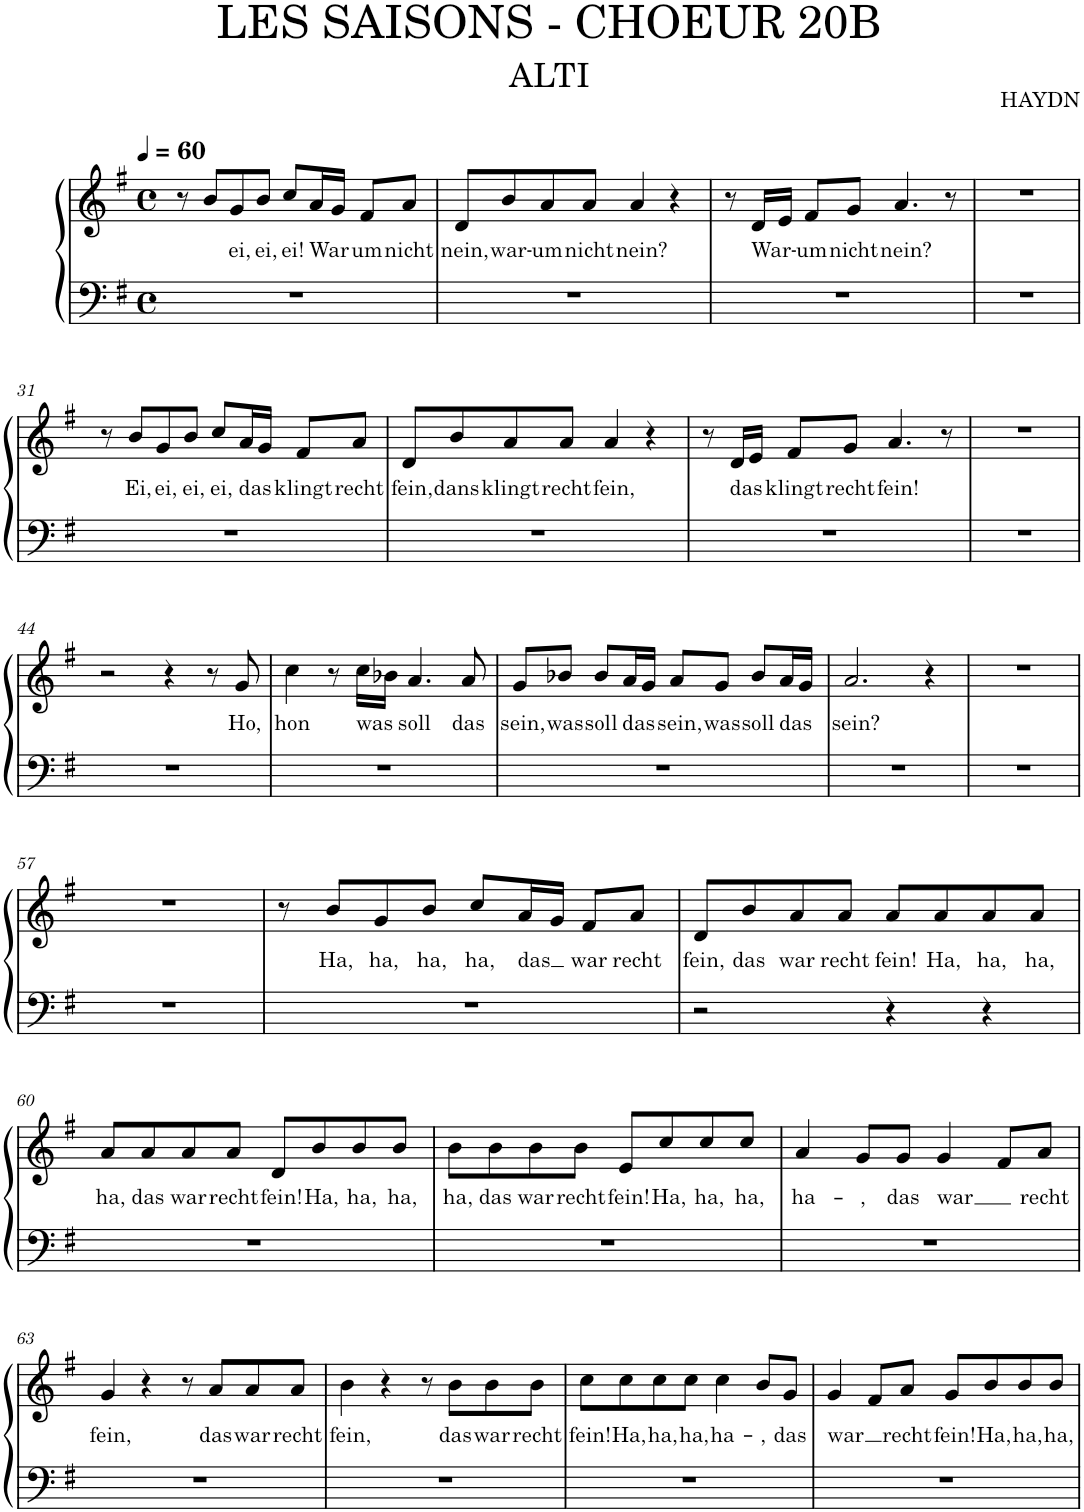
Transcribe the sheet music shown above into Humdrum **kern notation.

**kern	**kern	**text
*part1	*part1	*part1
*staff2	*staff1	*staff1
*I"Piano	*	*
*I'Pno.	*	*
*clefF4	*clefG2	*
*k[f#]	*k[f#]	*
*M4/4	*M4/4	*
*met(c)	*met(c)	*
*MM60	*MM60	*
=16	=16	=16
1r	8r	.
.	8b/L	.
!	!	!LO:LY:b
.	8g/	ei,
!	!	!LO:LY:b
.	8b/J	ei,
!	!	!LO:LY:b
.	8cc/L	ei!
!	!	!LO:LY:b
.	16a/L	War
.	16g/JJ	.
!	!	!LO:LY:b
.	8f#/L	um
!	!	!LO:LY:b
.	8a/J	nicht
=17	=17	=17
!	!	!LO:LY:b
1r	8d/L	nein,
!	!	!LO:LY:b
.	8b/	war-
!	!	!LO:LY:b
.	8a/	-um
!	!	!LO:LY:b
.	8a/J	nicht
!	!	!LO:LY:b
.	4a/	nein?
.	4r	.
=18	=18	=18
1r	8r	.
!	!	!LO:LY:b
.	16d/LL	War-
.	16e/JJ	.
!	!	!LO:LY:b
.	8f#/L	um
!	!	!LO:LY:b
.	8g/J	nicht
!	!	!LO:LY:b
.	4.a/	nein?
.	8r	.
=19	=19	=19
1r	1r	.
!!LO:LB:g=z
=31	=31	=31
1r	8r	.
!	!	!LO:LY:b
.	8b/L	Ei,
!	!	!LO:LY:b
.	8g/	ei,
!	!	!LO:LY:b
.	8b/J	ei,
!	!	!LO:LY:b
.	8cc/L	ei,
!	!	!LO:LY:b
.	16a/L	das
.	16g/JJ	.
!	!	!LO:LY:b
.	8f#/L	klingt
!	!	!LO:LY:b
.	8a/J	recht
=32	=32	=32
!	!	!LO:LY:b
1r	8d/L	fein,
!	!	!LO:LY:b
.	8b/	dans
!	!	!LO:LY:b
.	8a/	klingt
!	!	!LO:LY:b
.	8a/J	recht
!	!	!LO:LY:b
.	4a/	fein,
.	4r	.
=33	=33	=33
1r	8r	.
!	!	!LO:LY:b
.	16d/LL	das
.	16e/JJ	.
!	!	!LO:LY:b
.	8f#/L	klingt
!	!	!LO:LY:b
.	8g/J	recht
!	!	!LO:LY:b
.	4.a/	fein!
.	8r	.
=34	=34	=34
1r	1r	.
!!LO:LB:g=z
=44	=44	=44
1r	2r	.
.	4r	.
.	8r	.
!	!	!LO:LY:b
.	8g/	Ho,
=45	=45	=45
!	!	!LO:LY:b
1r	4cc\	hon
.	8r	.
!	!	!LO:LY:b
.	16cc\LL	was
.	16b-X\JJ	.
!	!	!LO:LY:b
.	4.a/	soll
!	!	!LO:LY:b
.	8a/	das
=46	=46	=46
!	!	!LO:LY:b
1r	8g/L	sein,
!	!	!LO:LY:b
.	8b-X/J	was
!	!	!LO:LY:b
.	8b-/L	soll
!	!	!LO:LY:b
.	16a/L	das
.	16g/JJ	.
!	!	!LO:LY:b
.	8a/L	sein,
!	!	!LO:LY:b
.	8g/J	was
!	!	!LO:LY:b
.	8b-/L	soll
!	!	!LO:LY:b
.	16a/L	das
.	16g/JJ	.
=47	=47	=47
!	!	!LO:LY:b
1r	2.a/	sein?
.	4r	.
=48	=48	=48
1r	1r	.
!!LO:LB:g=z
=57	=57	=57
1r	1r	.
=58	=58	=58
1r	8r	.
!	!	!LO:LY:b
.	8b/L	Ha,
!	!	!LO:LY:b
.	8g/	ha,
!	!	!LO:LY:b
.	8b/J	ha,
!	!	!LO:LY:b
.	8cc/L	ha,
!	!	!LO:LY:b
.	16a/L	das
.	16g/JJ	.
!	!	!LO:LY:b
.	8f#/L	war
!	!	!LO:LY:b
.	8a/J	recht
=59	=59	=59
!	!	!LO:LY:b
2r	8d/L	fein,
!	!	!LO:LY:b
.	8b/	das
!	!	!LO:LY:b
.	8a/	war
!	!	!LO:LY:b
.	8a/J	recht
!	!	!LO:LY:b
4r	8a/L	fein!
!	!	!LO:LY:b
.	8a/	Ha,
!	!	!LO:LY:b
4r	8a/	ha,
!	!	!LO:LY:b
.	8a/J	ha,
!!LO:LB:g=z
=60	=60	=60
!	!	!LO:LY:b
1r	8a/L	ha,
!	!	!LO:LY:b
.	8a/	das
!	!	!LO:LY:b
.	8a/	war
!	!	!LO:LY:b
.	8a/J	recht
!	!	!LO:LY:b
.	8d/L	fein!
!	!	!LO:LY:b
.	8b/	Ha,
!	!	!LO:LY:b
.	8b/	ha,
!	!	!LO:LY:b
.	8b/J	ha,
=61	=61	=61
!	!	!LO:LY:b
1r	8b\L	ha,
!	!	!LO:LY:b
.	8b\	das
!	!	!LO:LY:b
.	8b\	war
!	!	!LO:LY:b
.	8b\J	recht
!	!	!LO:LY:b
.	8e/L	fein!
!	!	!LO:LY:b
.	8cc/	Ha,
!	!	!LO:LY:b
.	8cc/	ha,
!	!	!LO:LY:b
.	8cc/J	ha,
=62	=62	=62
!	!	!LO:LY:b
1r	4a/	ha-
!	!	!LO:LY:b
.	8g/L	-,
!	!	!LO:LY:b
.	8g/J	das
!	!	!LO:LY:b
.	4g/	war
.	8f#/L	.
!	!	!LO:LY:b
.	8a/J	recht
!!LO:LB:g=z
=63	=63	=63
!	!	!LO:LY:b
1r	4g/	fein,
.	4r	.
.	8r	.
!	!	!LO:LY:b
.	8a/L	das
!	!	!LO:LY:b
.	8a/	war
!	!	!LO:LY:b
.	8a/J	recht
=64	=64	=64
!	!	!LO:LY:b
1r	4b\	fein,
.	4r	.
.	8r	.
!	!	!LO:LY:b
.	8b\L	das
!	!	!LO:LY:b
.	8b\	war
!	!	!LO:LY:b
.	8b\J	recht
=65	=65	=65
!	!	!LO:LY:b
1r	8cc\L	fein!
!	!	!LO:LY:b
.	8cc\	Ha,
!	!	!LO:LY:b
.	8cc\	ha,
!	!	!LO:LY:b
.	8cc\J	ha,
!	!	!LO:LY:b
.	4cc\	ha-
!	!	!LO:LY:b
.	8b/L	-,
!	!	!LO:LY:b
.	8g/J	das
=66	=66	=66
!	!	!LO:LY:b
1r	4g/	war
.	8f#/L	.
!	!	!LO:LY:b
.	8a/J	recht
!	!	!LO:LY:b
.	8g/L	fein!
!	!	!LO:LY:b
.	8b/	Ha,
!	!	!LO:LY:b
.	8b/	ha,
!	!	!LO:LY:b
.	8b/J	ha,
=	=	=
*-	*-	*-
